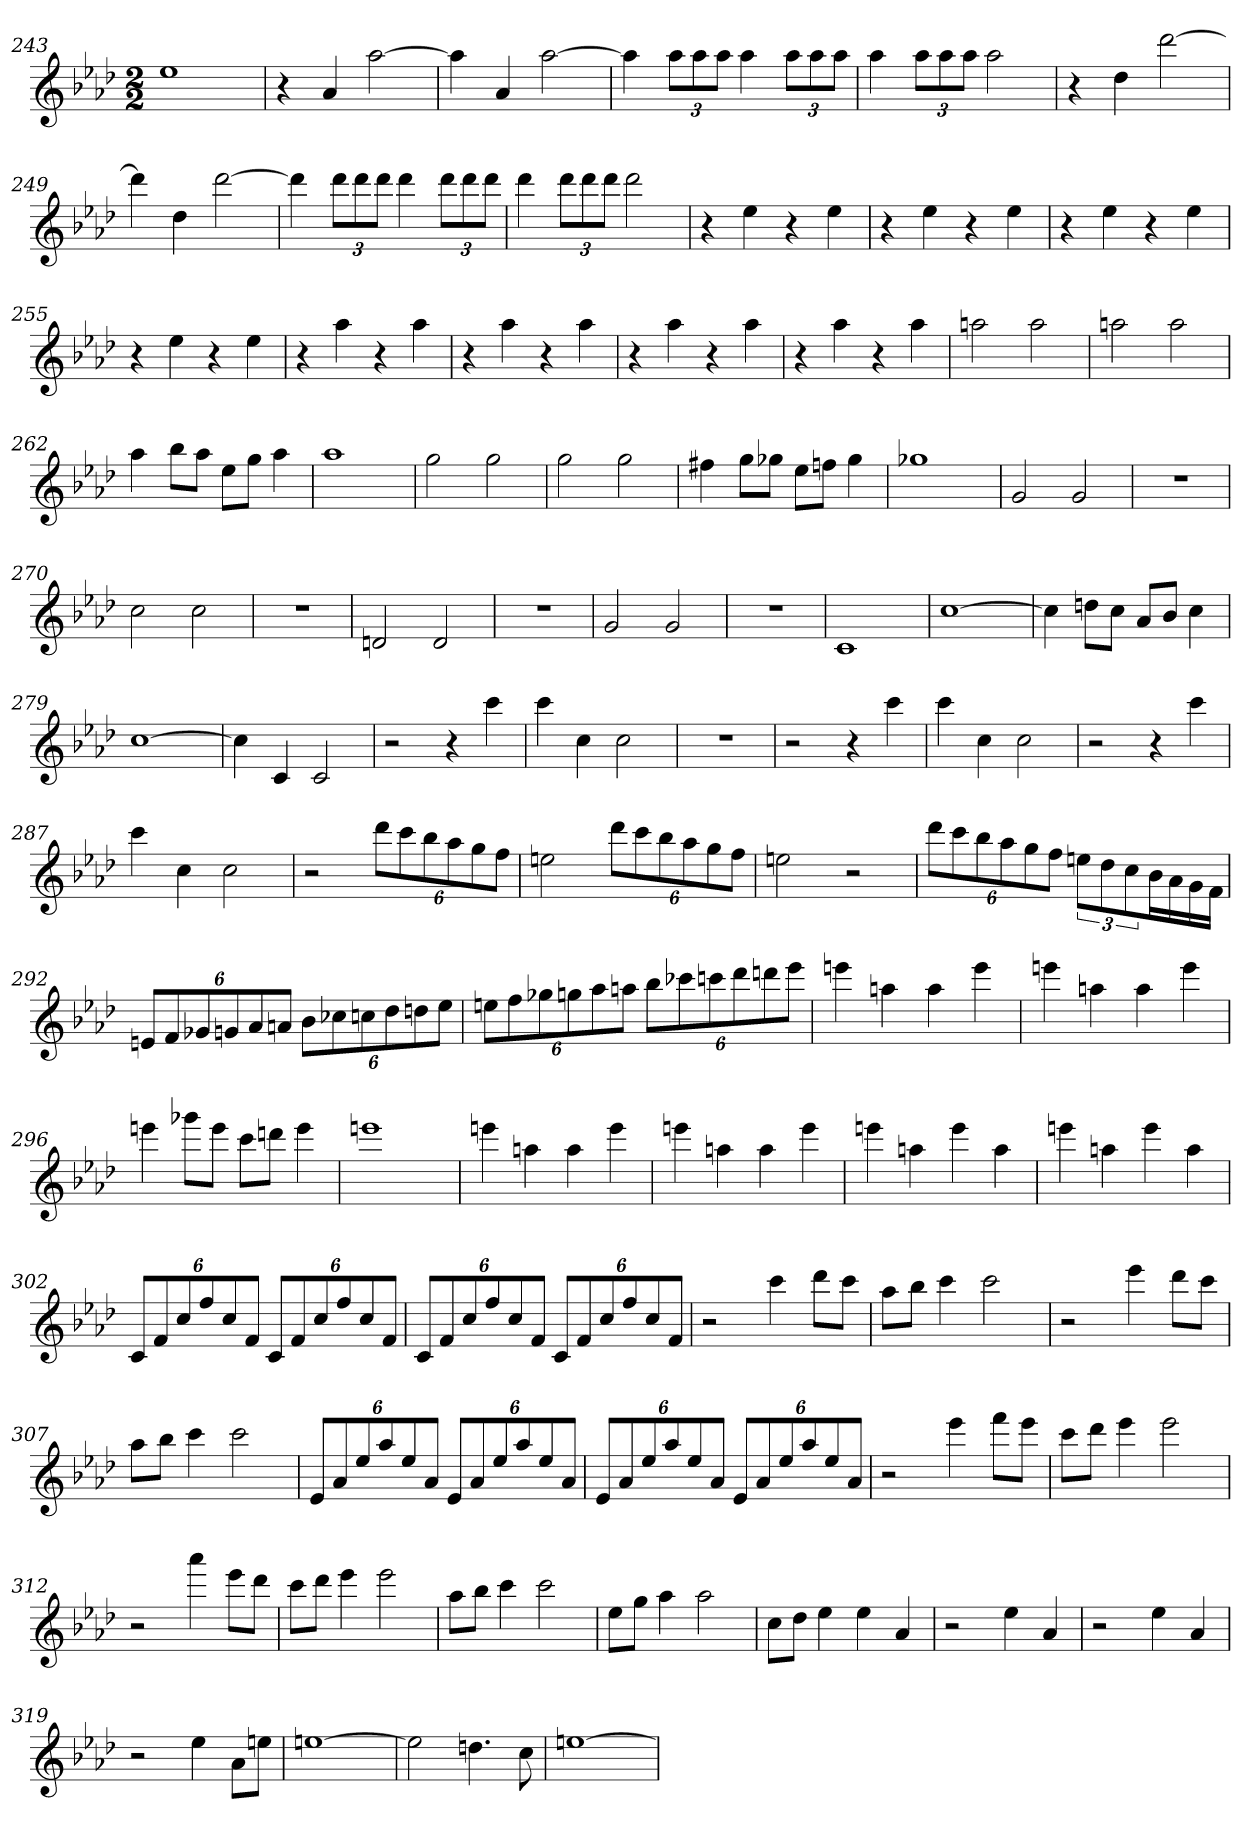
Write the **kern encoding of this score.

**kern
*part1
*staff1
*clefG2
*k[b-e-a-d-]
*A-:
*M2/2
=243
1ee-
=244
4r
4a-
[2aa-
=245
4aa-]
4a-
[2aa-
=246
4aa-]
12aa-\L
12aa-\
12aa-\J
4aa-
12aa-\L
12aa-\
12aa-\J
=247
4aa-
12aa-\L
12aa-\
12aa-\J
2aa-
=248
4r
4dd-
[2ddd-
=249
4ddd-]
4dd-
[2ddd-
=250
4ddd-]
12ddd-\L
12ddd-\
12ddd-\J
4ddd-
12ddd-\L
12ddd-\
12ddd-\J
=251
4ddd-
12ddd-\L
12ddd-\
12ddd-\J
2ddd-
=252
4r
4ee-
4r
4ee-
=253
4r
4ee-
4r
4ee-
=254
4r
4ee-
4r
4ee-
=255
4r
4ee-
4r
4ee-
=256
4r
4aa-
4r
4aa-
=257
4r
4aa-
4r
4aa-
=258
4r
4aa-
4r
4aa-
=259
4r
4aa-
4r
4aa-
=260
2aan
2aa
=261
2aan
2aa
=262
4aa-
8bb-\L
8aa-\J
8ee-\L
8gg\J
4aa-
=263
1aa-
=264
2gg
2gg
=265
2gg
2gg
=266
4ff#X
8gg\L
8gg-X\J
8ee-\L
8ffn\J
4gg-
=267
1gg-X
=268
2g
2g
=269
1r
=270
2cc
2cc
=271
1r
=272
2dn
2d
=273
1r
=274
2g
2g
=275
1r
=276
1c
=277
[1cc
=278
4cc]
8ddn\L
8cc\J
8a-/L
8b-/J
4cc
=279
[1cc
=280
4cc]
4c
2c
=281
2r
4r
4ccc
=282
4ccc
4cc
2cc
=283
1r
=284
2r
4r
4ccc
=285
4ccc
4cc
2cc
=286
2r
4r
4ccc
=287
4ccc
4cc
2cc
=288
2r
12ddd-\L
12ccc\
12bb-\
12aa-\
12gg\
12ff\J
=289
2een
12ddd-\L
12ccc\
12bb-\
12aa-\
12gg\
12ff\J
=290
2een
2r
=291
12ddd-\L
12ccc\
12bb-\
12aa-\
12gg\
12ff\J
12een\L
12dd-\
12cc\
16b-\L
16a-\
16g\
16f\JJ
=292
12en/L
12f/
12g-X/
12gn/
12a-/
12an/J
12b-\L
12cc-X\
12ccn\
12dd-\
12ddn\
12ee-\J
=293
12een\L
12ff\
12gg-X\
12ggn\
12aa-\
12aan\J
12bb-\L
12ccc-X\
12cccn\
12ddd-\
12dddn\
12eee-\J
=294
4eeen
4aan
4aa
4eee
=295
4eeen
4aan
4aa
4eee
=296
4eeen
8ggg-X\L
8eee\J
8ccc\L
8dddn\J
4eee
=297
1eeen
=298
4eeen
4aan
4aa
4eee
=299
4eeen
4aan
4aa
4eee
=300
4eeen
4aan
4eee
4aa
=301
4eeen
4aan
4eee
4aa
=302
12c/L
12f/
12cc/
12ff/
12cc/
12f/J
12c/L
12f/
12cc/
12ff/
12cc/
12f/J
=303
12c/L
12f/
12cc/
12ff/
12cc/
12f/J
12c/L
12f/
12cc/
12ff/
12cc/
12f/J
=304
2r
4ccc
8ddd-\L
8ccc\J
=305
8aa-\L
8bb-\J
4ccc
2ccc
=306
2r
4eee-
8ddd-\L
8ccc\J
=307
8aa-\L
8bb-\J
4ccc
2ccc
=308
12e-/L
12a-/
12ee-/
12aa-/
12ee-/
12a-/J
12e-/L
12a-/
12ee-/
12aa-/
12ee-/
12a-/J
=309
12e-/L
12a-/
12ee-/
12aa-/
12ee-/
12a-/J
12e-/L
12a-/
12ee-/
12aa-/
12ee-/
12a-/J
=310
2r
4eee-
8fff\L
8eee-\J
=311
8ccc\L
8ddd-\J
4eee-
2eee-
=312
2r
4aaa-
8eee-\L
8ddd-\J
=313
8ccc\L
8ddd-\J
4eee-
2eee-
=314
8aa-\L
8bb-\J
4ccc
2ccc
=315
8ee-\L
8gg\J
4aa-
2aa-
=316
8cc\L
8dd-\J
4ee-
4ee-
4a-
=317
2r
4ee-
4a-
=318
2r
4ee-
4a-
=319
2r
4ee-
8a-\L
8een\J
=320
[1een
=321
2ee]
4.ddn
8cc
=322
[1een
=
*-
